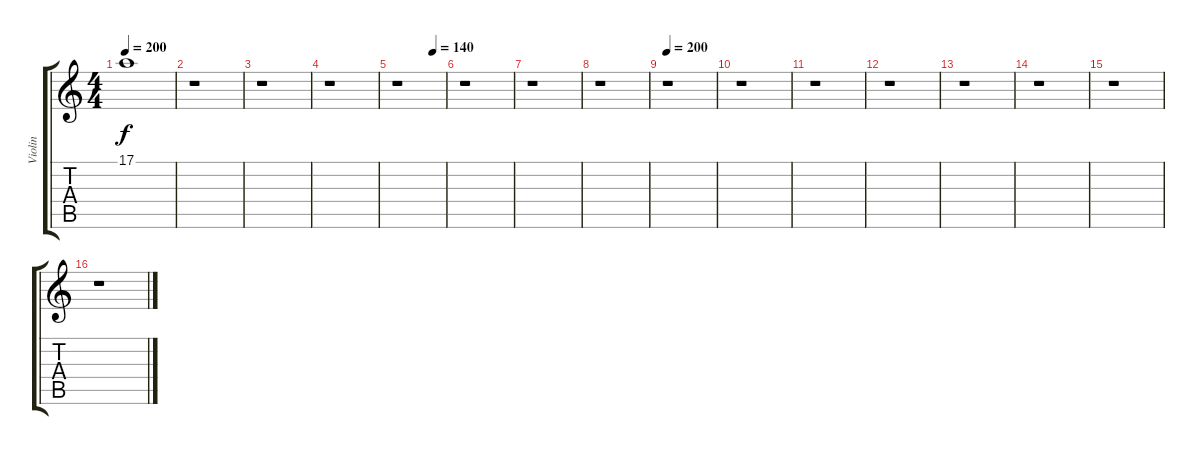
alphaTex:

\track ("Violin" "Violin") {instrument violin}
\staff {score tabs}
\tuning (E4 B3 G3 D3 A2 E2) {hide}
\ts (4 4)
\tempo 200
\clef g2
\ks c
17.1{t}.1{dy f} |
r.1 |
r.1 |
r.1 |
\tempo (140 0.75)
r.1 |
r.1 |
r.1 |
r.1 |
\tempo 190
\tempo 200
r.1 |
r.1 |
r.1 |
r.1 |
r.1 |
r.1 |
r.1 |
r.1
